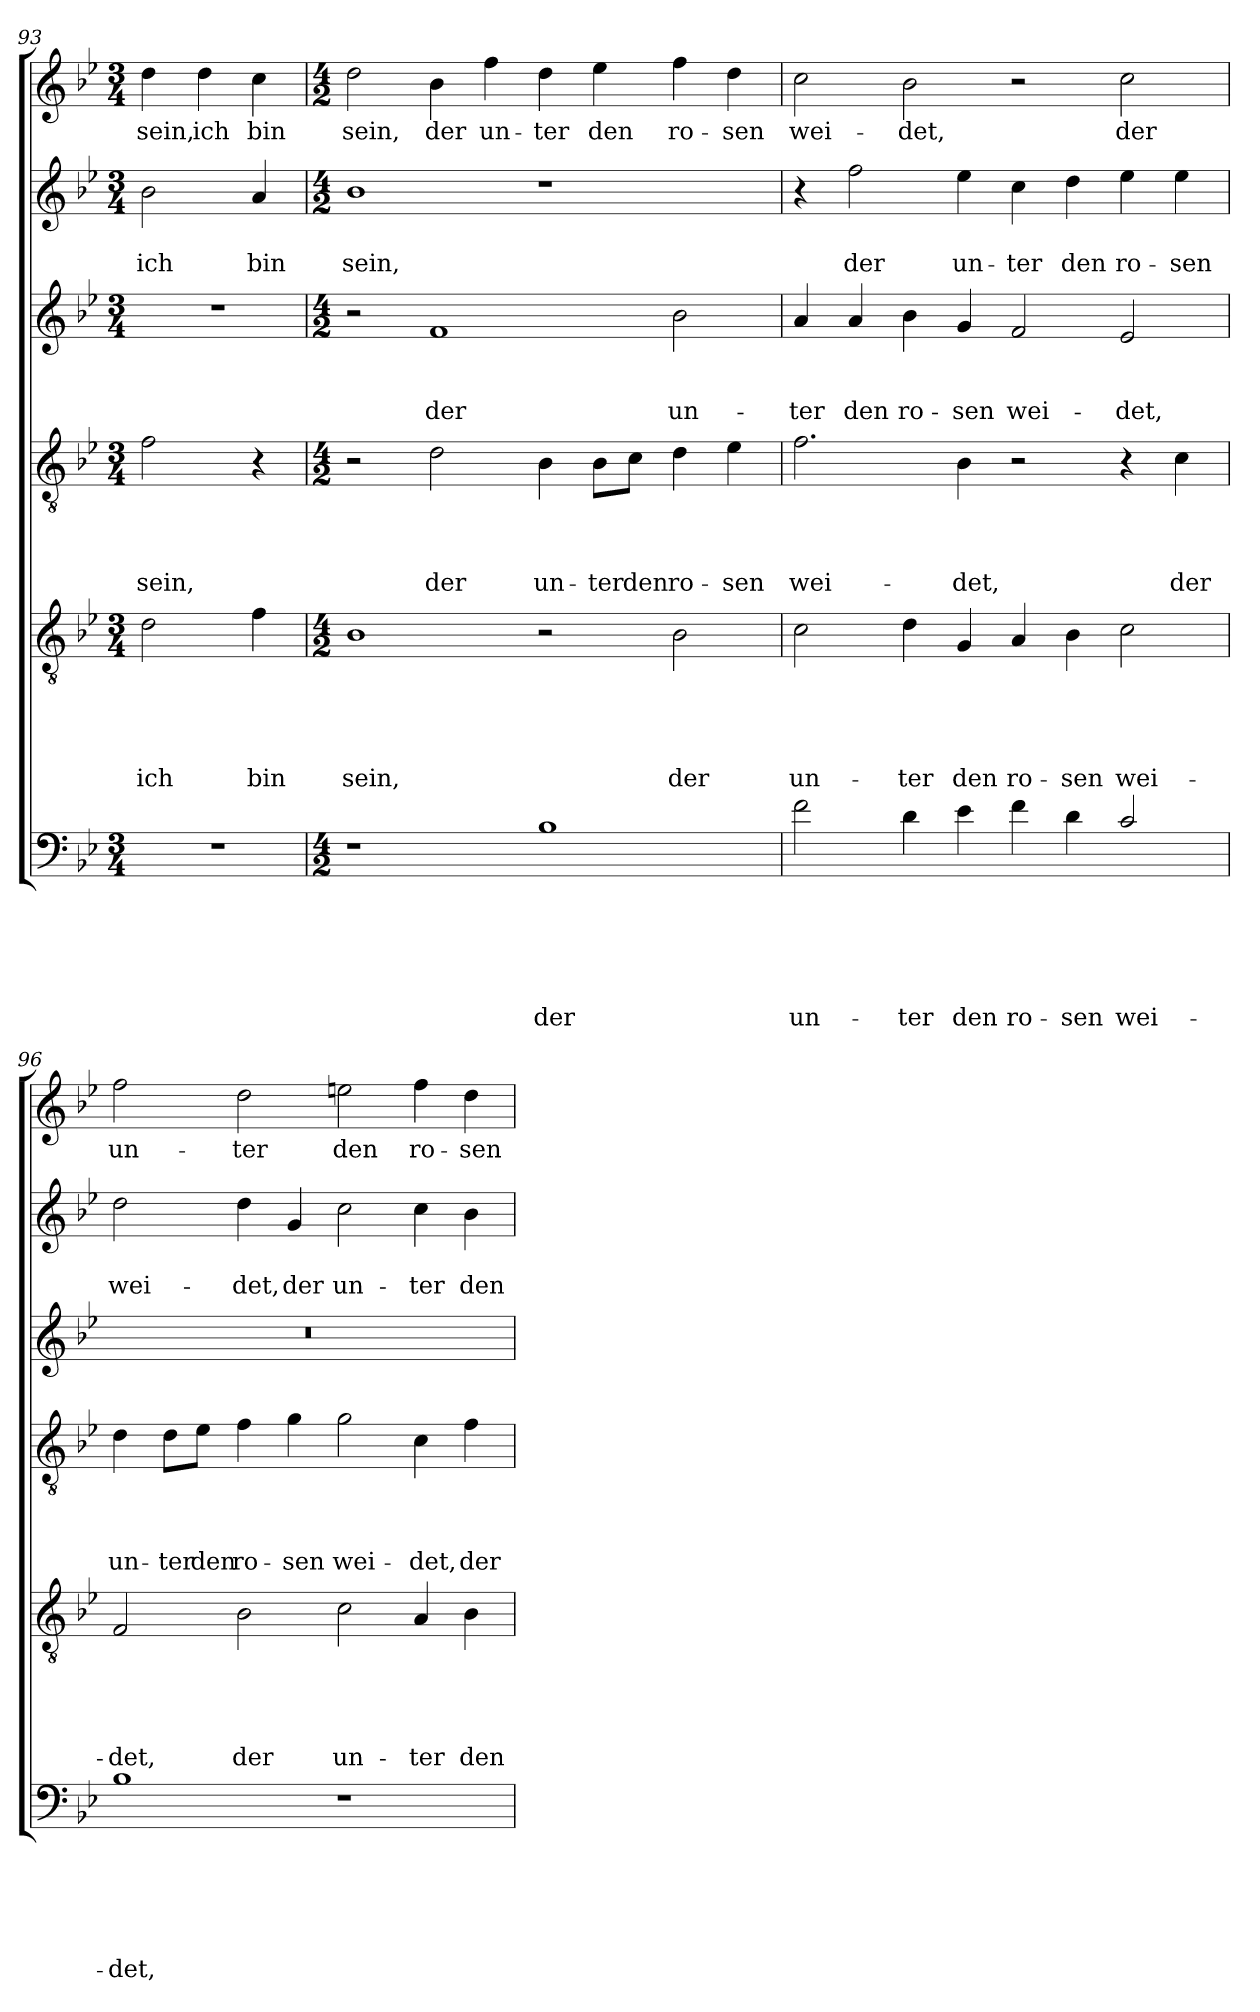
**kern	**text	**text	**text	**text	**text	**text	**kern	**text	**text	**text	**text	**text	**kern	**text	**text	**text	**text	**kern	**text	**text	**text	**kern	**text	**text	**kern	**text
*part6	*part6	*part6	*part6	*part6	*part6	*part6	*part5	*part5	*part5	*part5	*part5	*part5	*part4	*part4	*part4	*part4	*part4	*part3	*part3	*part3	*part3	*part2	*part2	*part2	*part1	*part1
*staff6	*staff6	*staff6	*staff6	*staff6	*staff6	*staff6	*staff5	*staff5	*staff5	*staff5	*staff5	*staff5	*staff4	*staff4	*staff4	*staff4	*staff4	*staff3	*staff3	*staff3	*staff3	*staff2	*staff2	*staff2	*staff1	*staff1
*clefF4	*	*	*	*	*	*	*clefGv2	*	*	*	*	*	*clefGv2	*	*	*	*	*clefG2	*	*	*	*clefG2	*	*	*clefG2	*
*ITrd8c14	*	*	*	*	*	*	*	*	*	*	*	*	*	*	*	*	*	*	*	*	*	*	*	*	*	*
*k[b-e-]	*	*	*	*	*	*	*k[b-e-]	*	*	*	*	*	*k[b-e-]	*	*	*	*	*k[b-e-]	*	*	*	*k[b-e-]	*	*	*k[b-e-]	*
*B-:	*	*	*	*	*	*	*B-:	*	*	*	*	*	*B-:	*	*	*	*	*B-:	*	*	*	*B-:	*	*	*B-:	*
*M3/4	*	*	*	*	*	*	*M3/4	*	*	*	*	*	*M3/4	*	*	*	*	*M3/4	*	*	*	*M3/4	*	*	*M3/4	*
=93	=93	=93	=93	=93	=93	=93	=93	=93	=93	=93	=93	=93	=93	=93	=93	=93	=93	=93	=93	=93	=93	=93	=93	=93	=93	=93
!	!	!	!	!	!	!	!	!	!	!	!	!LO:LY:b	!	!	!	!	!LO:LY:b	!	!	!	!	!	!	!LO:LY:b	!	!LO:LY:b
2.r	.	.	.	.	.	.	2d\	.	.	.	.	ich	2f\	.	.	.	sein,	2.r	.	.	.	2b-\	.	ich	4dd\	sein,
!	!	!	!	!	!	!	!	!	!	!	!	!	!	!	!	!	!	!	!	!	!	!	!	!	!	!LO:LY:b
.	.	.	.	.	.	.	.	.	.	.	.	.	.	.	.	.	.	.	.	.	.	.	.	.	4dd\	ich
!	!	!	!	!	!	!	!	!	!	!	!	!LO:LY:b	!	!	!	!	!	!	!	!	!	!	!	!LO:LY:b	!	!LO:LY:b
.	.	.	.	.	.	.	4f\	.	.	.	.	bin	4r	.	.	.	.	.	.	.	.	4a/	.	bin	4cc\	bin
!!LO:LB:g=z
=94	=94	=94	=94	=94	=94	=94	=94	=94	=94	=94	=94	=94	=94	=94	=94	=94	=94	=94	=94	=94	=94	=94	=94	=94	=94	=94
*M4/2	*	*	*	*	*	*	*M4/2	*	*	*	*	*	*M4/2	*	*	*	*	*M4/2	*	*	*	*M4/2	*	*	*M4/2	*
!	!	!	!	!	!	!	!	!	!	!	!	!LO:LY:b	!	!	!	!	!	!	!	!	!	!	!	!LO:LY:b	!	!LO:LY:b
1r	.	.	.	.	.	.	1B-	.	.	.	.	sein,	2r	.	.	.	.	2r	.	.	.	1b-	.	sein,	2dd\	sein,
!	!	!	!	!	!	!	!	!	!	!	!	!	!	!	!	!	!LO:LY:b	!	!	!	!LO:LY:b	!	!	!	!	!LO:LY:b
.	.	.	.	.	.	.	.	.	.	.	.	.	2d\	.	.	.	der	1f	.	.	der	.	.	.	4b-\	der
!	!	!	!	!	!	!	!	!	!	!	!	!	!	!	!	!	!	!	!	!	!	!	!	!	!	!LO:LY:b
.	.	.	.	.	.	.	.	.	.	.	.	.	.	.	.	.	.	.	.	.	.	.	.	.	4ff\	un-
!	!	!	!	!	!	!LO:LY:b	!	!	!	!	!	!	!	!	!	!	!LO:LY:b	!	!	!	!	!	!	!	!	!LO:LY:b
1BB-	.	.	.	.	.	der	2r	.	.	.	.	.	4B-\	.	.	.	un-	.	.	.	.	1r	.	.	4dd\	-ter
!	!	!	!	!	!	!	!	!	!	!	!	!	!	!	!	!	!LO:LY:b	!	!	!	!	!	!	!	!	!LO:LY:b
.	.	.	.	.	.	.	.	.	.	.	.	.	8B-\L	.	.	.	-ter	.	.	.	.	.	.	.	4ee-\	den
!	!	!	!	!	!	!	!	!	!	!	!	!	!	!	!	!	!LO:LY:b	!	!	!	!	!	!	!	!	!
.	.	.	.	.	.	.	.	.	.	.	.	.	8c\J	.	.	.	den	.	.	.	.	.	.	.	.	.
!	!	!	!	!	!	!	!	!	!	!	!	!LO:LY:b	!	!	!	!	!LO:LY:b	!	!	!	!LO:LY:b	!	!	!	!	!LO:LY:b
.	.	.	.	.	.	.	2B-\	.	.	.	.	der	4d\	.	.	.	ro-	2b-\	.	.	un-	.	.	.	4ff\	ro-
!	!	!	!	!	!	!	!	!	!	!	!	!	!	!	!	!	!LO:LY:b	!	!	!	!	!	!	!	!	!LO:LY:b
.	.	.	.	.	.	.	.	.	.	.	.	.	4e-\	.	.	.	-sen	.	.	.	.	.	.	.	4dd\	-sen
=95	=95	=95	=95	=95	=95	=95	=95	=95	=95	=95	=95	=95	=95	=95	=95	=95	=95	=95	=95	=95	=95	=95	=95	=95	=95	=95
!	!	!	!	!	!	!LO:LY:b	!	!	!	!	!	!LO:LY:b	!	!	!	!	!LO:LY:b	!	!	!	!LO:LY:b	!	!	!	!	!LO:LY:b
2F\	.	.	.	.	.	un-	2c\	.	.	.	.	un-	2.f\	.	.	.	wei-	4a/	.	.	-ter	4r	.	.	2cc\	wei-
!	!	!	!	!	!	!	!	!	!	!	!	!	!	!	!	!	!	!	!	!	!LO:LY:b	!	!	!LO:LY:b	!	!
.	.	.	.	.	.	.	.	.	.	.	.	.	.	.	.	.	.	4a/	.	.	den	2ff\	.	der	.	.
!	!	!	!	!	!	!LO:LY:b	!	!	!	!	!	!LO:LY:b	!	!	!	!	!	!	!	!	!LO:LY:b	!	!	!	!	!LO:LY:b
4D\	.	.	.	.	.	-ter	4d\	.	.	.	.	-ter	.	.	.	.	.	4b-\	.	.	ro-	.	.	.	2b-\	-det,
!	!	!	!	!	!	!LO:LY:b	!	!	!	!	!	!LO:LY:b	!	!	!	!	!LO:LY:b	!	!	!	!LO:LY:b	!	!	!LO:LY:b	!	!
4E-\	.	.	.	.	.	den	4G/	.	.	.	.	den	4B-\	.	.	.	-det,	4g/	.	.	-sen	4ee-\	.	un-	.	.
!	!	!	!	!	!	!LO:LY:b	!	!	!	!	!	!LO:LY:b	!	!	!	!	!	!	!	!	!LO:LY:b	!	!	!LO:LY:b	!	!
4F\	.	.	.	.	.	ro-	4A/	.	.	.	.	ro-	2r	.	.	.	.	2f/	.	.	wei-	4cc\	.	-ter	2r	.
!	!	!	!	!	!	!LO:LY:b	!	!	!	!	!	!LO:LY:b	!	!	!	!	!	!	!	!	!	!	!	!LO:LY:b	!	!
4D\	.	.	.	.	.	-sen	4B-\	.	.	.	.	-sen	.	.	.	.	.	.	.	.	.	4dd\	.	den	.	.
!	!	!	!	!	!	!LO:LY:b	!	!	!	!	!	!LO:LY:b	!	!	!	!	!	!	!	!	!LO:LY:b	!	!	!LO:LY:b	!	!LO:LY:b
2C/	.	.	.	.	.	wei-	2c\	.	.	.	.	wei-	4r	.	.	.	.	2e-/	.	.	-det,	4ee-\	.	ro-	2cc\	der
!	!	!	!	!	!	!	!	!	!	!	!	!	!	!	!	!	!LO:LY:b	!	!	!	!	!	!	!LO:LY:b	!	!
.	.	.	.	.	.	.	.	.	.	.	.	.	4c\	.	.	.	der	.	.	.	.	4ee-\	.	-sen	.	.
=96	=96	=96	=96	=96	=96	=96	=96	=96	=96	=96	=96	=96	=96	=96	=96	=96	=96	=96	=96	=96	=96	=96	=96	=96	=96	=96
!	!	!	!	!	!	!LO:LY:b	!	!	!	!	!	!LO:LY:b	!	!	!	!	!LO:LY:b	!	!	!	!	!	!	!LO:LY:b	!	!LO:LY:b
1BB-	.	.	.	.	.	-det,	2F/	.	.	.	.	-det,	4d\	.	.	.	un-	0r	.	.	.	2dd\	.	wei-	2ff\	un-
!	!	!	!	!	!	!	!	!	!	!	!	!	!	!	!	!	!LO:LY:b	!	!	!	!	!	!	!	!	!
.	.	.	.	.	.	.	.	.	.	.	.	.	8d\L	.	.	.	-ter	.	.	.	.	.	.	.	.	.
!	!	!	!	!	!	!	!	!	!	!	!	!	!	!	!	!	!LO:LY:b	!	!	!	!	!	!	!	!	!
.	.	.	.	.	.	.	.	.	.	.	.	.	8e-\J	.	.	.	den	.	.	.	.	.	.	.	.	.
!	!	!	!	!	!	!	!	!	!	!	!	!LO:LY:b	!	!	!	!	!LO:LY:b	!	!	!	!	!	!	!LO:LY:b	!	!LO:LY:b
.	.	.	.	.	.	.	2B-\	.	.	.	.	der	4f\	.	.	.	ro-	.	.	.	.	4dd\	.	-det,	2dd\	-ter
!	!	!	!	!	!	!	!	!	!	!	!	!	!	!	!	!	!LO:LY:b	!	!	!	!	!	!	!LO:LY:b	!	!
.	.	.	.	.	.	.	.	.	.	.	.	.	4g\	.	.	.	-sen	.	.	.	.	4g/	.	der	.	.
!	!	!	!	!	!	!	!	!	!	!	!	!LO:LY:b	!	!	!	!	!LO:LY:b	!	!	!	!	!	!	!LO:LY:b	!	!LO:LY:b
1r	.	.	.	.	.	.	2c\	.	.	.	.	un-	2g\	.	.	.	wei-	.	.	.	.	2cc\	.	un-	2een\	den
!	!	!	!	!	!	!	!	!	!	!	!	!LO:LY:b	!	!	!	!	!LO:LY:b	!	!	!	!	!	!	!LO:LY:b	!	!LO:LY:b
.	.	.	.	.	.	.	4A/	.	.	.	.	-ter	4c\	.	.	.	-det,	.	.	.	.	4cc\	.	-ter	4ff\	ro-
!	!	!	!	!	!	!	!	!	!	!	!	!LO:LY:b	!	!	!	!	!LO:LY:b	!	!	!	!	!	!	!LO:LY:b	!	!LO:LY:b
.	.	.	.	.	.	.	4B-\	.	.	.	.	den	4f\	.	.	.	der	.	.	.	.	4b-\	.	den	4dd\	-sen
=	=	=	=	=	=	=	=	=	=	=	=	=	=	=	=	=	=	=	=	=	=	=	=	=	=	=
*-	*-	*-	*-	*-	*-	*-	*-	*-	*-	*-	*-	*-	*-	*-	*-	*-	*-	*-	*-	*-	*-	*-	*-	*-	*-	*-
